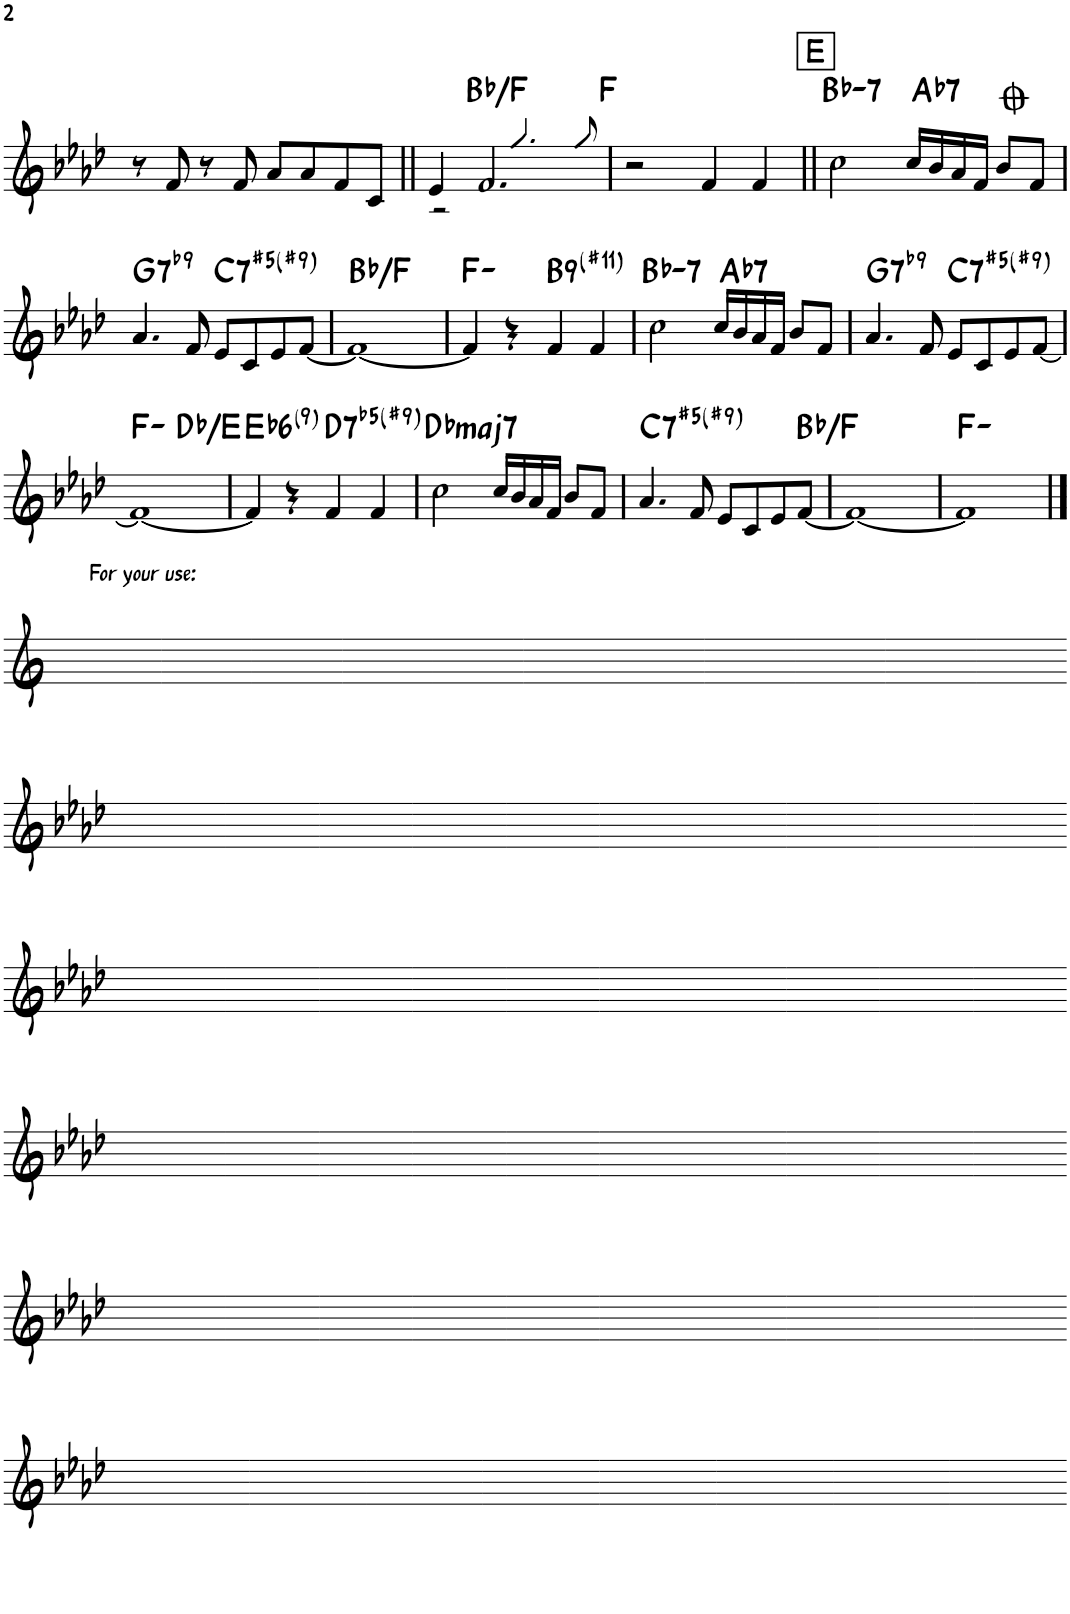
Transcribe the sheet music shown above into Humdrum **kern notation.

**kern	**harte
*part1	*part1
*staff1	*
*I"Piano	*
*I'Pno.	*
!!LO:PB:g=z
*clefG2	*
*k[b-e-a-d-]	*
*M4/4	*
=50	=50
8r	.
8f/	.
8r	.
8f/	.
8a-/L	.
8a-/	.
8f/	.
8c/J	.
=51||	=51||
*^	*
4e-/	2r	.
2.f/	.	.
.	4.a-/	Bb:maj/5
.	8a-/	F:maj
*v	*v	*
=52	=52
2r	.
4f/	.
4f/	.
!!LO:REH:place=s1:a:B:rj:fs=14:t=E
=53||	=53||
!	!LO:H:kt=7
2cc\	Bb:min7
!	!LO:H:kt=7
16cc/LL	Ab:7
16b-/	.
16a-/	.
16f/JJ	.
8b-/L	.
8f/J	.
!!LO:LB:g=z
=54	=54
!	!LO:H:kt=7
4.a-/	G:7(b9)
8f/	.
!	!LO:H:kt=7
8e-/L	C:(3,#5,b7,#9)
8c/	.
8e-/	.
[8f/J	.
=55	=55
1f_	Bb:maj/5
=56	=56
4f/]	F:min
4r	.
!	!LO:H:kt=9
4f/	B:9(#11)
4f/	.
=57	=57
!	!LO:H:kt=7
2cc\	Bb:min7
!	!LO:H:kt=7
16cc/LL	Ab:7
16b-/	.
16a-/	.
16f/JJ	.
8b-/L	.
8f/J	.
=58	=58
!	!LO:H:kt=7
4.a-/	G:7(b9)
8f/	.
!	!LO:H:kt=7
8e-/L	C:(3,#5,b7,#9)
8c/	.
8e-/	.
[8f/J	.
!!LO:LB:g=z
=59	=59
1f_	F:min
=60	=60
!	!LO:H:kt=6
4f/]	Eb:maj6(9)
4r	.
!	!LO:H:kt=7
4f/	D:(3,b5,b7,#9)
4f/	.
=61	=61
!	!LO:H:kt=maj7
2cc\	Db:maj7
16cc/LL	.
16b-/	.
16a-/	.
16f/JJ	.
8b-/L	.
8f/J	.
=62	=62
!	!LO:H:kt=7
4.a-/	C:(3,#5,b7,#9)
8f/	.
8e-/L	.
8c/	.
8e-/	.
[8f/J	Bb:maj/5
=63	=63
1f_	.
=64	=64
1f]	F:min
!!LO:LB:g=z
==65	==65
*k[b-e-a-d-]	*
1ryy	.
=66-	=66-
!LO:TX:a:t=For your use&colon;	!
1ryy	.
=67-	=67-
1ryy	.
=68-	=68-
1ryy	.
=69-	=69-
1ryy	.
=70-	=70-
1ryy	.
=71-	=71-
1ryy	.
=72-	=72-
1ryy	.
=73-	=73-
1ryy	.
=74-	=74-
1ryy	.
=75-	=75-
1ryy	.
!!LO:LB:g=z
=76-	=76-
1ryy	.
=77-	=77-
1ryy	.
=78-	=78-
1ryy	.
=79-	=79-
1ryy	.
=80-	=80-
1ryy	.
=81-	=81-
*k[b-e-a-d-]	*
1ryy	.
=82-	=82-
1ryy	.
=83-	=83-
1ryy	.
=84-	=84-
1ryy	.
=85-	=85-
1ryy	.
!!LO:LB:g=z
=86-	=86-
1ryy	.
=87-	=87-
1ryy	.
=88-	=88-
1ryy	.
=89-	=89-
1ryy	.
=90-	=90-
1ryy	.
=91-	=91-
1ryy	.
=92-	=92-
1ryy	.
=93-	=93-
1ryy	.
=94-	=94-
1ryy	.
=95-	=95-
1ryy	.
!!LO:LB:g=z
=96-	=96-
1ryy	.
=97-	=97-
*k[b-e-a-d-]	*
1ryy	.
=98-	=98-
1ryy	.
=99-	=99-
1ryy	.
=100-	=100-
1ryy	.
=101-	=101-
1ryy	.
=102-	=102-
1ryy	.
=103-	=103-
1ryy	.
=104-	=104-
1ryy	.
=105-	=105-
1ryy	.
!!LO:LB:g=z
=106-	=106-
1ryy	.
=107-	=107-
1ryy	.
=108-	=108-
1ryy	.
=109-	=109-
1ryy	.
=110-	=110-
1ryy	.
=111-	=111-
1ryy	.
=112-	=112-
1ryy	.
=113-	=113-
*k[b-e-a-d-]	*
1ryy	.
=114-	=114-
1ryy	.
=115-	=115-
1ryy	.
!!LO:LB:g=z
=116-	=116-
1ryy	.
=117-	=117-
1ryy	.
=118-	=118-
1ryy	.
=119-	=119-
1ryy	.
=120-	=120-
1ryy	.
=121-	=121-
1ryy	.
=122-	=122-
1ryy	.
=123-	=123-
1ryy	.
=-	=-
*-	*-
